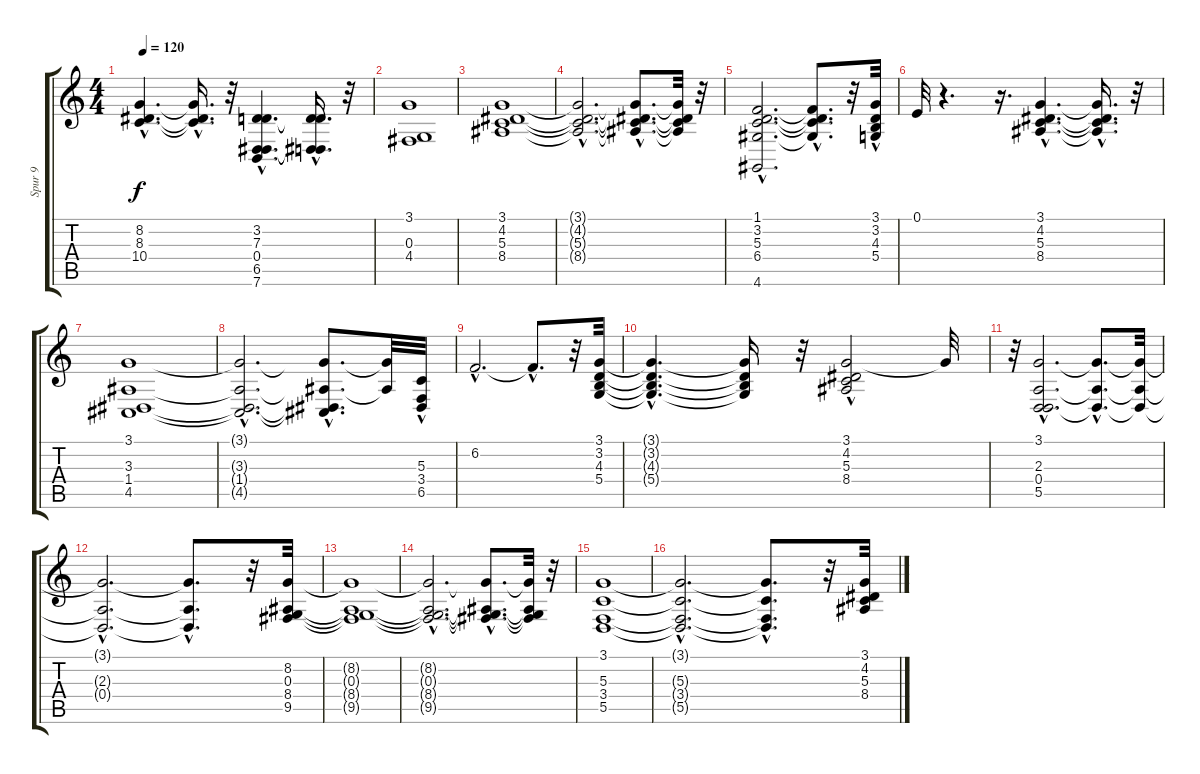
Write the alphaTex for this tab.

\track ("Spur 9" "Spur 9") {instrument synthstrings2}
\staff {score tabs}
\tuning (E4 B3 G3 D3 A2 E2) {hide}
\ts (4 4)
\tempo 120
\clef g2
\ks c
(8.2{hac} 8.3{hac} 10.4{hac}).4{d dy f} (8.2{hac t} 8.3{hac t} 10.4{t}).16{d} r.32 (3.2{hac} 7.3{hac} 0.4{hac} 6.5{hac} 7.6).4{d} (3.2{hac t} 7.3{hac t} 0.4{t} 6.5{t}).16{d} r.32 |
(3.1 0.3 4.4).1 |
(3.1 4.2 5.3 8.4).1 |
(3.1{hac t} 4.2{hac t} 5.3{hac t} 8.4{hac t}).2{d} (3.1{hac t} 4.2{hac t} 5.3{hac t} 8.4{hac t}).8{d} (3.1{t} 4.2{t} 5.3{t} 8.4{t}).32 r.32 |
(1.1{hac} 3.2{hac} 5.3{hac} 6.4{hac} 4.6).2{d} (1.1{hac t} 3.2{hac t} 5.3{t} 6.4{hac t}).8{d} r.32 (3.1 3.2{hac} 4.3{hac} 5.4{hac}).32 |
0.1.32 r.4{d} r.16{d} (3.1{hac} 4.2{hac} 5.3{hac} 8.4{hac}).4{d} (3.1{hac t} 4.2{hac t} 5.3{hac t} 8.4{hac t}).16{d} r.32 |
(3.1 3.3 1.4 4.5).1 |
(3.1{hac t} 3.3{hac t} 1.4{hac t} 4.5{hac t}).2{d} (3.1{hac t} 3.3{hac t} 1.4{hac t} 4.5{hac t}).8{d} (3.1{t} 3.3{t}).32 (5.3{hac} 3.4{hac} 6.5{hac}).32 |
6.2{hac}.2{d} 6.2{hac t}.8{d} r.32 (3.1 3.2 4.3 5.4).32 |
(3.1{hac t} 3.2{hac t} 4.3{hac t} 5.4{hac t}).4{d} (3.1{t} 3.2{t} 4.3{t} 5.4{t}).16 r.32 (3.1 4.2 5.3{hac} 8.4).2 3.1{t}.32 |
r.32 (3.1{hac} 2.3{hac} 0.4{hac} 5.5).2{d} (3.1{hac t} 2.3{hac t} 0.4{hac t}).8{d} (3.1{t} 2.3{t} 0.4{t}).32 |
(3.1{hac t} 2.3{hac t} 0.4{hac t}).2{d} (3.1{hac t} 2.3{hac t} 0.4{hac t}).8{d} r.32 (8.2 0.3 8.4 9.5).32 |
(8.2{t} 0.3{t} 8.4{t} 9.5{t}).1 |
(8.2{hac t} 0.3{hac t} 8.4{hac t} 9.5{hac t}).2{d} (8.2{hac t} 0.3{hac t} 8.4{hac t} 9.5{hac t}).8{d} (8.2{t} 0.3{t} 8.4{t} 9.5{t}).32 r.32 |
(3.1 5.3 3.4 5.5).1 |
(3.1{hac t} 5.3{hac t} 3.4{hac t} 5.5{hac t}).2{d} (3.1{hac t} 5.3{hac t} 3.4{hac t} 5.5{hac t}).8{d} r.32 (3.1 4.2 5.3 8.4).32
